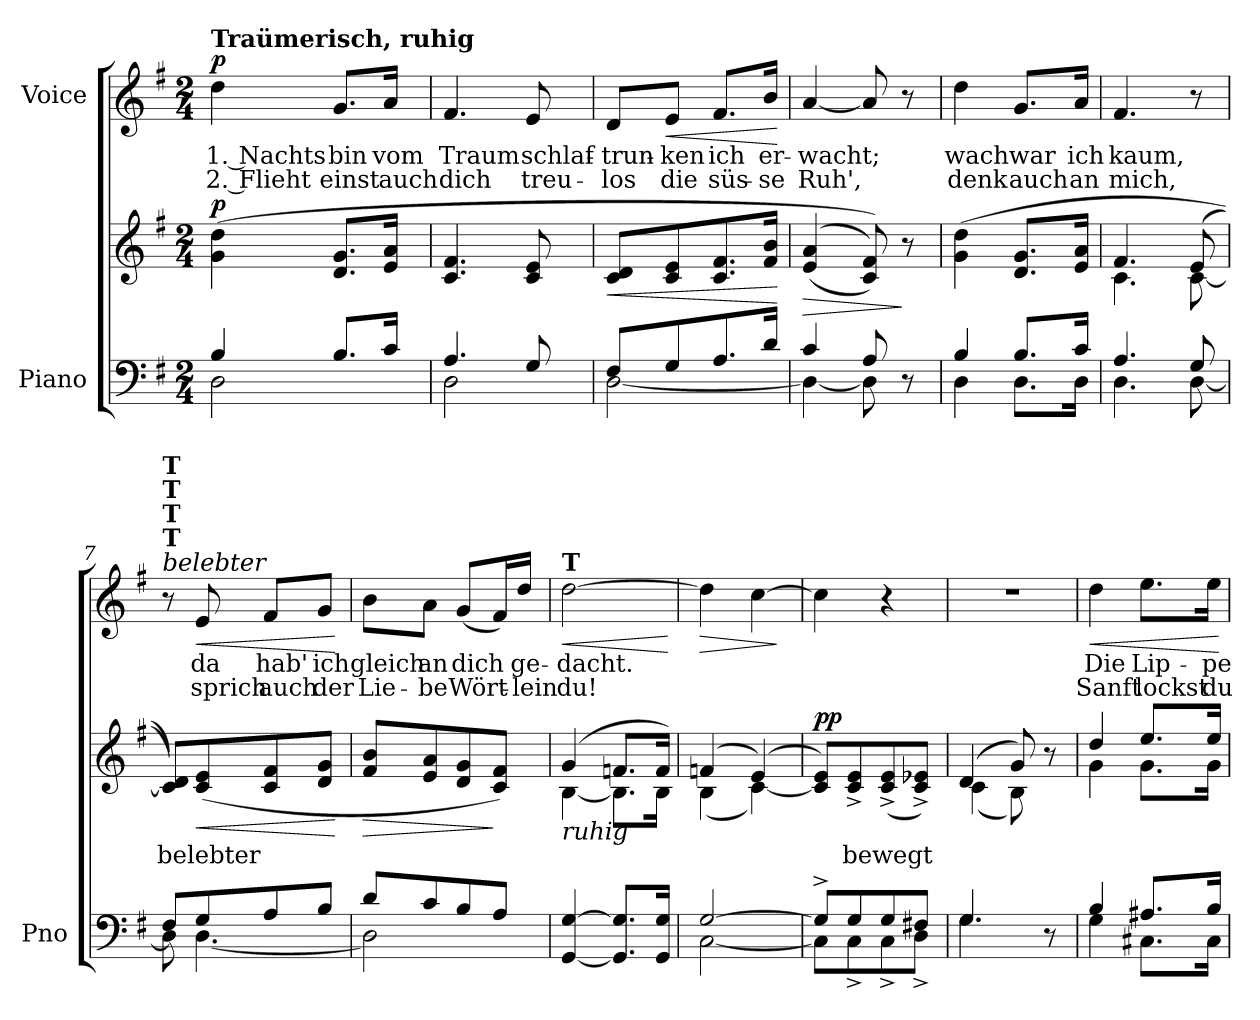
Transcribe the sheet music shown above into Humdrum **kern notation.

**kern	**kern	**text	**dynam	**kern	**text	**text	**dynam
*part2	*part2	*part2	*part2	*part1	*part1	*part1	*part1
*staff3	*staff2	*staff2	*staff2/3	*staff1	*staff1	*staff1	*staff1
*I"Piano	*	*	*	*I"Voice	*	*	*
*I'Pno	*	*	*	*	*	*	*
*clefF4	*clefG2	*	*	*clefG2	*	*	*
*k[f#]	*k[f#]	*	*	*k[f#]	*	*	*
*M2/4	*M2/4	*	*	*M2/4	*	*	*
=1	=1	=1	=1	=1	=1	=1	=1
*^	*	*	*	*	*	*	*
!	!	!	!	!	!LO:TX:a:B:t=Traümerisch, ruhig	!	!	!
!	!	!	!	!LO:DY:b	!	!LO:LY:b	!LO:LY:b	!LO:DY:a
4B/	2D\	(>4g\ 4dd\	.	p	4dd\	1. Nachts	2. Flieht	p
!	!	!	!	!	!	!LO:LY:b	!LO:LY:b	!
8.B/L	.	8.d/ 8.g/L	.	.	8.g/L	bin	einst	.
!	!	!	!	!	!	!LO:LY:b	!LO:LY:b	!
16c/Jk	.	16e/ 16a/Jk	.	.	16a/Jk	vom	auch	.
=2	=2	=2	=2	=2	=2	=2	=2	=2
!	!	!	!	!	!	!LO:LY:b	!LO:LY:b	!
4.A/	2D\	4.c/ 4.f#/	.	.	4.f#/	Traum	dich	.
!	!	!	!	!	!	!LO:LY:b	!LO:LY:b	!
8G/	.	8c/ 8e/	.	.	8e/	schlaf-	treu-	.
=3	=3	=3	=3	=3	=3	=3	=3	=3
!	!	!	!	!LO:HP:b	!	!LO:LY:b	!LO:LY:b	!
8F#/L	[2D\	8c/ 8d/L	.	<	8d/L	-trun-	-los	.
!	!	!	!	!	!	!LO:LY:b	!LO:LY:b	!LO:HP:b
8G/	.	8c/ 8e/	.	.	8e/J	-ken	die	<
!	!	!	!	!	!	!LO:LY:b	!LO:LY:b	!
8.A/	.	8.c/ 8.f#/	.	.	8.f#/L	ich	süs-	.
!	!	!	!	!	!	!LO:LY:b	!LO:LY:b	!
16d/Jk	.	16f#/ 16b/Jk	.	.	16b/Jk	er-	-se	.
*v	*v	*	*	*	*	*	*	*
.	.	.	[	.	.	.	[
=4	=4	=4	=4	=4	=4	=4	=4
*^	*	*	*	*	*	*	*
!	!	!	!	!LO:HP:b	!	!LO:LY:b	!LO:LY:b	!
4c/	4D\_	(<(>4e/ 4a/	.	>	[4a/	-wacht;	Ruh',	.
8A/	8D\]	8c/ 8f#/)))	.	.	8a/]	.	.	.
8r	8ryy	8r	.	]	8r	.	.	.
=5	=5	=5	=5	=5	=5	=5	=5	=5
!	!	!	!	!	!	!LO:LY:b	!LO:LY:b	!
4B/	4D\	(>4g\ 4dd\	.	.	4dd\	wach	denk	.
!	!	!	!	!	!	!LO:LY:b	!LO:LY:b	!
8.B/L	8.D\L	8.d/ 8.g/L	.	.	8.g/L	war	auch	.
!	!	!	!	!	!	!LO:LY:b	!LO:LY:b	!
16c/Jk	16D\Jk	16e/ 16a/Jk	.	.	16a/Jk	ich	an	.
=6	=6	=6	=6	=6	=6	=6	=6	=6
*	*	*^	*	*	*	*	*	*
!	!	!	!	!	!	!	!LO:LY:b	!LO:LY:b	!
4.A/	4.D\	4.f#/	4.c\	.	.	4.f#/	kaum,	mich,	.
8G/	[8D\	(>8e/	[8c\	.	.	8r	.	.	.
!!LO:LB:g=z
=7	=7	=7	=7	=7	=7	=7	=7	=7	=7
!	!	!	!	!	!	!LO:TX:a:i:t=belebter	!	!	!
!	!	!	!	!	!	!LO:TX:a:B:t=T	!	!	!
!	!	!	!	!	!	!LO:TX:a:B:t=T	!	!	!
!	!	!	!	!	!	!LO:TX:a:B:t=T	!	!	!
!	!	!	!	!	!	!LO:TX:a:B:t=T	!	!	!
!	!	!	!	!LO:LY:b	!	!	!	!	!
*	*	*v	*v	*	*	*	*	*	*
8F#/L	8D\]	8c/] 8d/L))	belebter	.	8r	.	.	.
!	!	!	!	!LO:HP:b	!	!LO:LY:b	!LO:LY:b	!LO:HP:b
8G/	[4.D\	(>8c/ 8e/	.	<	8e/	da	sprich	<
!	!	!	!	!	!	!LO:LY:b	!LO:LY:b	!
8A/	.	8c/ 8f#/	.	.	8f#/L	hab'	auch	.
!	!	!	!	!	!	!LO:LY:b	!LO:LY:b	!
8B/J	.	8d/ 8g/J	.	.	8g/J	ich	der	.
*v	*v	*	*	*	*	*	*	*
.	.	.	[	.	.	.	[
=8	=8	=8	=8	=8	=8	=8	=8
*^	*	*	*	*	*	*	*
!	!	!	!	!LO:HP:b	!	!LO:LY:b	!LO:LY:b	!
8d/L	2D\]	8f#/ 8b/L	.	>	8b\L	gleich	Lie-	.
!	!	!	!	!	!	!LO:LY:b	!LO:LY:b	!
8c/	.	8e/ 8a/	.	.	8a\J	an	-be	.
!	!	!	!	!	!	!LO:LY:b	!LO:LY:b	!
8B/	.	8d/ 8g/	.	.	(<8g/L	dich	Wört-	.
8A/J	.	8c/ 8f#/J)	.	]	16f#/L)	.	.	.
!	!	!	!	!	!	!LO:LY:b	!LO:LY:b	!
.	.	.	.	.	16dd/JJ	ge-	-lein	.
*v	*v	*	*	*	*	*	*	*
=9	=9	=9	=9	=9	=9	=9	=9
*	*^	*	*	*	*	*	*
!	!	!	!	!	!LO:TX:a:B:t=T	!	!	!
!	!LO:TX:b:i:t=ruhig	!	!	!	!	!	!	!
!	!	!	!	!	!	!LO:LY:b	!LO:LY:b	!LO:HP:b
[4GG/ [4G/	(>4g/	[4B\	.	.	[2dd\	-dacht.	du!	<
8.GG/] 8.G/]L	8.fn/L	8.B\L]	.	.	.	.	.	.
16GG/ 16G/Jk	16f/Jk)	16B\Jk	.	.	.	.	.	.
*	*v	*v	*	*	*	*	*	*
.	.	.	.	.	.	.	[
=10	=10	=10	=10	=10	=10	=10	=10
*^	*^	*	*	*	*	*	*
!	!	!	!	!	!	!	!	!	!LO:HP:b
[2G/	[2C\	(>4fn/	(<4B\	.	.	4dd\]	.	.	>
.	.	(>4e/)	[4c\)	.	.	[4cc\	.	.	.
*v	*v	*	*	*	*	*	*	*	*
*	*v	*v	*	*	*	*	*	*
.	.	.	.	.	.	.	]
=11	=11	=11	=11	=11	=11	=11	=11
*^	*	*	*	*	*	*	*
!	!	!	!	!LO:DY:a	!	!	!	!
!	!	!	!	!LO:DY:n=1:b	!	!	!	!
8G^/L]	8C\L]	8c/] 8e/L)	.	p p	4cc\]	.	.	.
!	!	!	!LO:LY:b	!	!	!	!	!
8G/	8C^\	8c/^ 8e/^	bewegt	.	.	.	.	.
8G/	8C^\	(<8c/^ 8e/^	.	.	4r	.	.	.
8F#X/J	8D^\J	8c/^ 8e-X/^J)	.	.	.	.	.	.
=12	=12	=12	=12	=12	=12	=12	=12	=12
*	*	*^	*	*	*	*	*	*
4.G/	4.G\	(>4d/	(<4c\	.	.	2r	.	.	.
.	.	8g/)	8B\)	.	.	.	.	.	.
8r	8ryy	8r	8ryy	.	.	.	.	.	.
!!LO:LB:g=z
=13	=13	=13	=13	=13	=13	=13	=13	=13	=13
!	!	!	!	!	!	!	!LO:LY:b	!LO:LY:b	!LO:HP:b
4B/	4G\	4dd/	4g\	.	.	4dd\	Die	Sanft	<
!	!	!	!	!	!	!	!LO:LY:b	!LO:LY:b	!
8.A#X/L	8.C#X\L	8.ee/L	8.g\L	.	.	8.ee\L	Lip-	lockst	.
!	!	!	!	!	!	!	!LO:LY:b	!LO:LY:b	!
16B/Jk	16C#\Jk	16ee/Jk	16g\Jk	.	.	16ee\Jk	-pe	du	.
*v	*v	*	*	*	*	*	*	*	*
*	*v	*v	*	*	*	*	*	*
.	.	.	.	.	.	.	[
=	=	=	=	=	=	=	=
*-	*-	*-	*-	*-	*-	*-	*-
